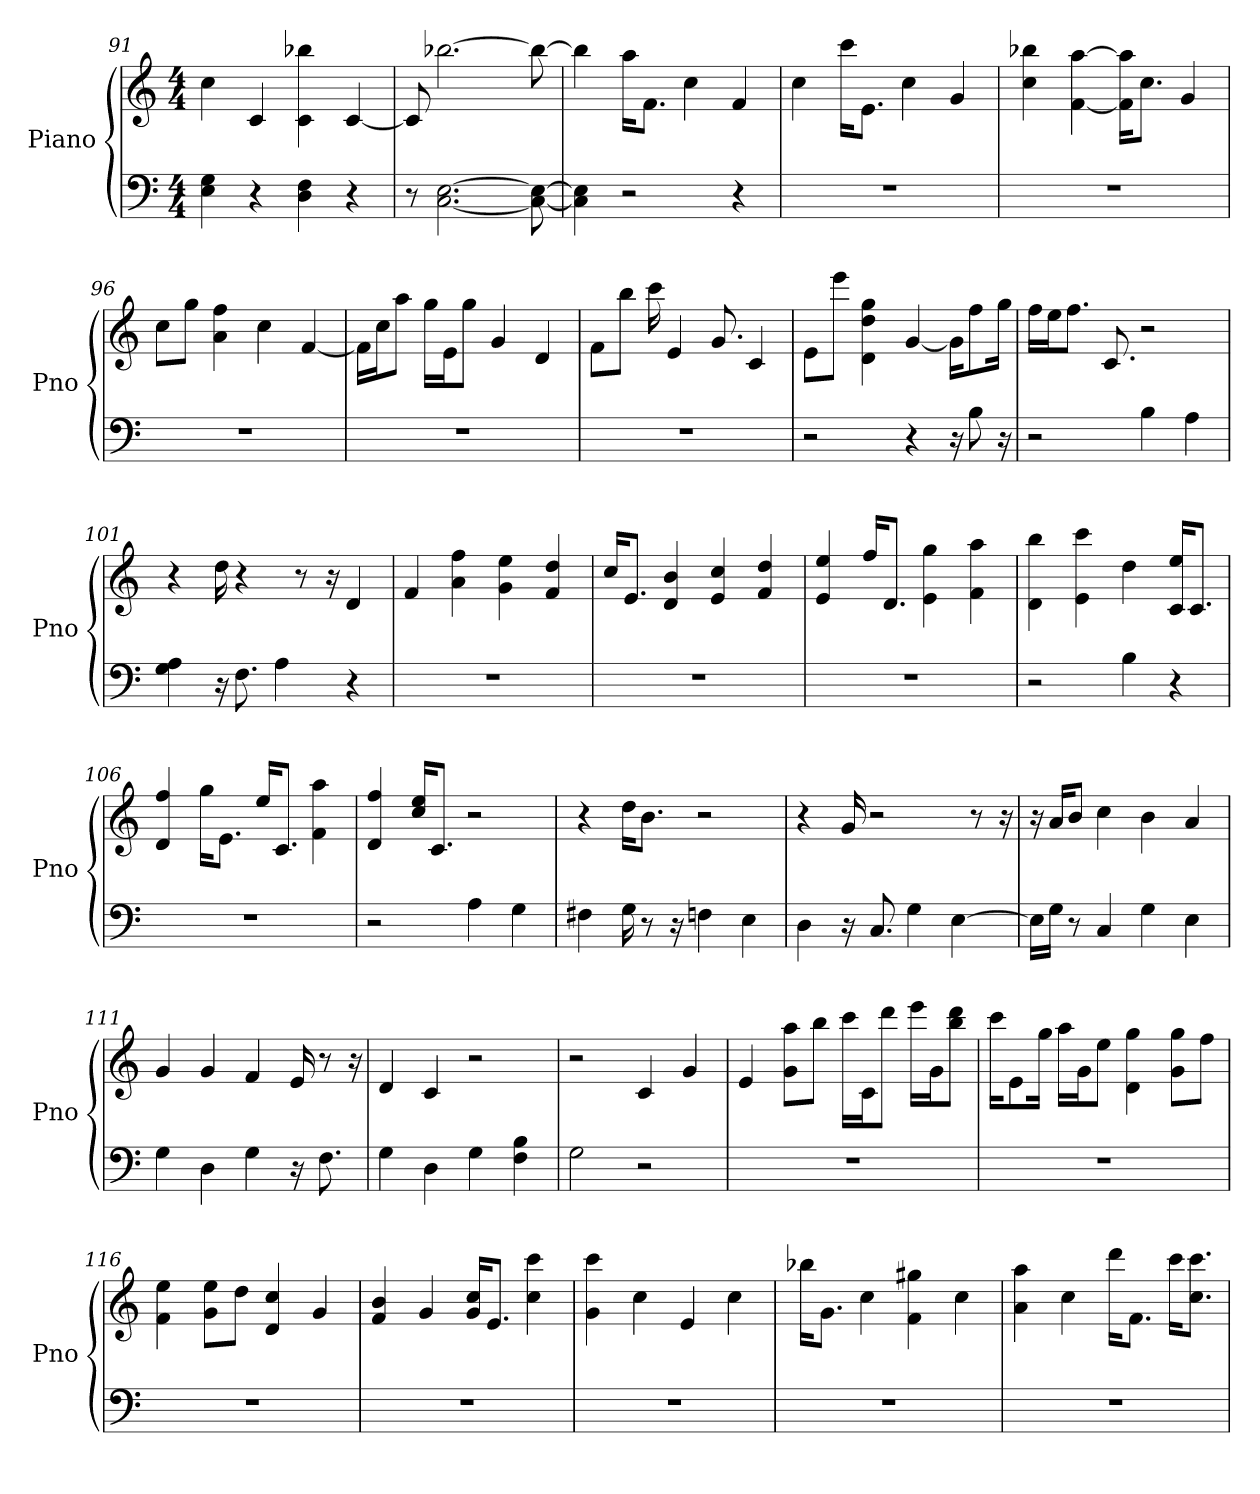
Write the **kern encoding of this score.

**kern	**kern
*part1	*part1
*staff2	*staff1
*I"Piano	*
*I'Pno	*
*clefF4	*clefG2
*k[]	*k[]
*C:	*C:
*M4/4	*M4/4
=91	=91
4G 4E	4cc
4r	4c
4D 4F	4bb- 4c
4r	[4c
=92	=92
8r	8c]
[2.E [2.C	[2.bb-
8E_ 8C_	8bb-_
=93	=93
4E] 4C]	4bb-]
2r	16aa\KL
.	8.f\J
.	4cc
4r	4f
=94	=94
1r	4cc
.	16ccc\KL
.	8.e\J
.	4cc
.	4g
=95	=95
1r	4bb- 4cc
.	[4aa [4f
.	16aa]\ 16f]\KL
.	8.cc\J
.	4g
=96	=96
1r	8cc\L
.	8gg\J
.	4ff 4a
.	4cc
.	[4f
=97	=97
1r	16f\LL]
.	16cc\J
.	8aa\J
.	16gg\LL
.	16e\J
.	8gg\J
.	4g
.	4d
=98	=98
1r	8f\L
.	8bb\J
.	16ccc
.	4e
.	8.g
.	4c
=99	=99
2r	8e\L
.	8eee\J
.	4gg 4dd 4d
4r	[4g
16r	16g\KL]
8B	8ff\
16r	16gg\Jk
=100	=100
2r	16ff\LL
.	16ee\J
.	8.ff\J
.	8.c
4B	2r
4A	.
=101	=101
4G 4A	4r
16r	16dd
8.F	4r
4A	.
.	8r
.	16r
4r	4d
=102	=102
1r	4f
.	4ff 4a
.	4ee 4g
.	4dd 4f
=103	=103
1r	16cc/KL
.	8.e/J
.	4d 4b
.	4cc 4e
.	4f 4dd
=104	=104
1r	4e 4ee
.	16ff/KL
.	8.d/J
.	4e 4gg
.	4f 4aa
=105	=105
2r	4d 4bb
.	4e 4ccc
4B	4dd
4r	16c/ 16ee/KL
.	8.c/J
=106	=106
1r	4d 4ff
.	16gg\KL
.	8.e\J
.	16ee/KL
.	8.c/J
.	4f 4aa
=107	=107
2r	4d 4ff
.	16ee/ 16cc/KL
.	8.c/J
4A	2r
4G	.
=108	=108
4F#	4r
16G	16dd\KL
8r	8.b\J
16r	.
4F	2r
4E	.
=109	=109
4D	4r
16r	16g
8.C	2r
4G	.
[4E	.
.	8r
.	16r
=110	=110
16E\LL]	16r
16G\JJ	16a/KL
8r	8b/J
4C	4cc
4G	4b
4E	4a
=111	=111
4G	4g
4D	4g
4G	4f
16r	16e
8.F	8r
.	16r
=112	=112
4G	4d
4D	4c
4G	2r
4B 4F	.
=113	=113
2G	2r
2r	4c
.	4g
=114	=114
1r	4e
.	8aa\ 8g\L
.	8bb\J
.	16ccc\LL
.	16c\J
.	8ddd\J
.	16eee\LL
.	16g\J
.	8bb\ 8ddd\J
=115	=115
1r	16ccc\KL
.	8e\
.	16gg\Jk
.	16aa\LL
.	16g\J
.	8ee\J
.	4gg 4d
.	8g\ 8gg\L
.	8ff\J
=116	=116
1r	4f 4ee
.	8g\ 8ee\L
.	8dd\J
.	4d 4cc
.	4g
=117	=117
1r	4b 4f
.	4g
.	16g/ 16cc/KL
.	8.e/J
.	4ccc 4cc
=118	=118
1r	4ccc 4g
.	4cc
.	4e
.	4cc
=119	=119
1r	16bb-\KL
.	8.g\J
.	4cc
.	4gg# 4f
.	4cc
=120	=120
1r	4aa 4a
.	4cc
.	16ddd\KL
.	8.f\J
.	16ccc\KL
.	8.cc\ 8.ccc\J
=	=
*-	*-
